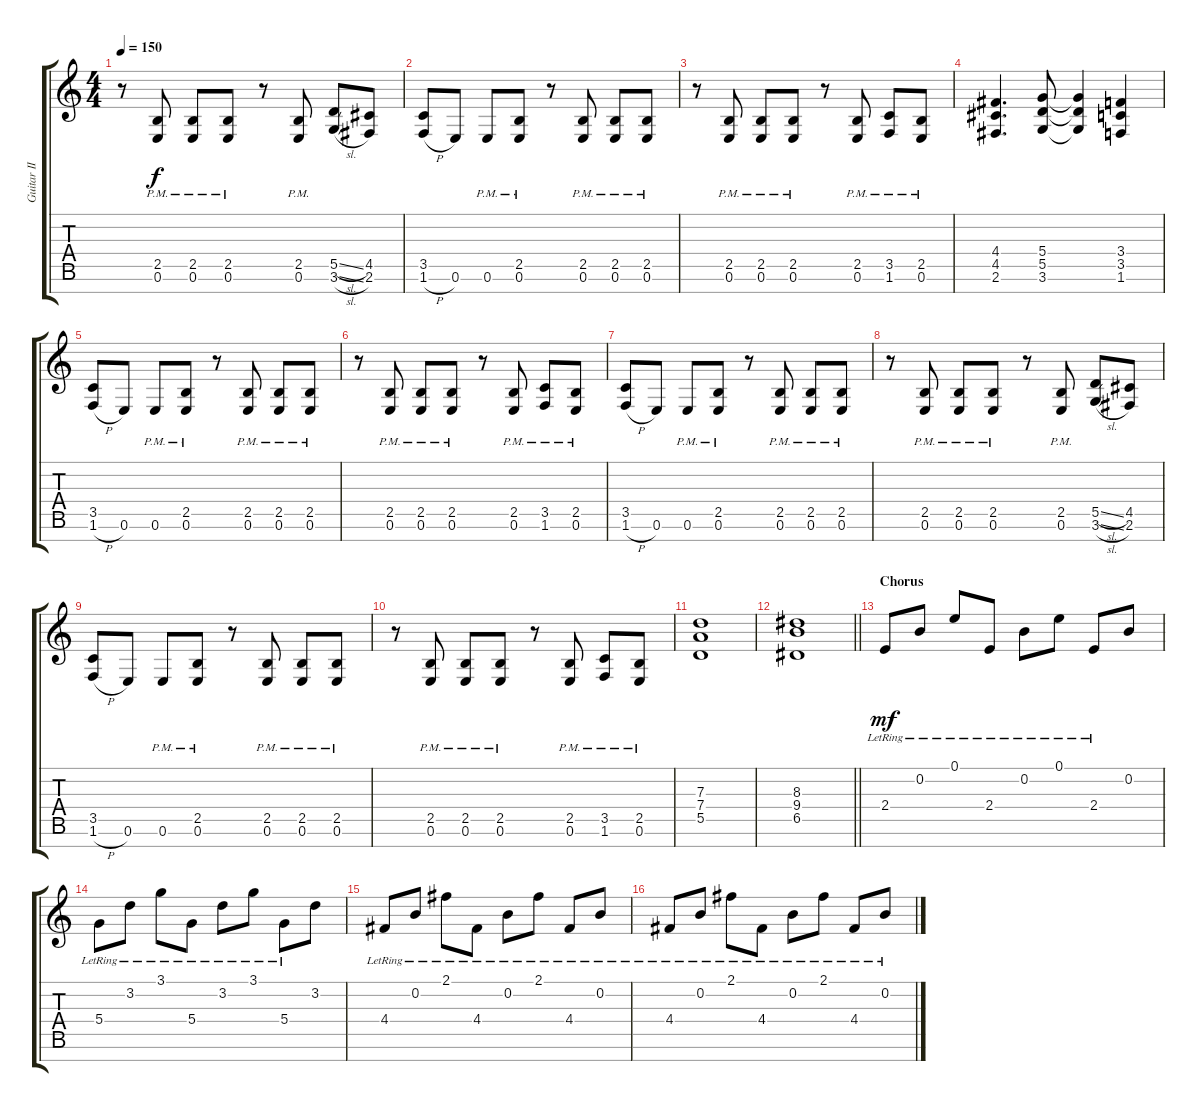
\track ("Guitar II" "Guitar II") {instrument distortionguitar}
\staff {score tabs}
\tuning (E4 B3 G3 D3 A2 E2 B1) {hide}
\ts (4 4)
\tempo 150
\clef g2
\ks c
r.8{dy f} (2.5{pm} 0.6{pm}).8 (2.5{pm} 0.6{pm}).8 (2.5{pm} 0.6{pm}).8 r.8 (2.5{pm} 0.6{pm}).8 (5.5{sl} 3.6{sl}).8 (4.5 2.6).8 |
(3.5 1.6{h}).8 0.6.8 0.6{pm}.8 (2.5{pm} 0.6{pm}).8 r.8 (2.5{pm} 0.6{pm}).8 (2.5{pm} 0.6{pm}).8 (2.5{pm} 0.6{pm}).8 |
r.8 (2.5{pm} 0.6{pm}).8 (2.5{pm} 0.6{pm}).8 (2.5{pm} 0.6{pm}).8 r.8 (2.5{pm} 0.6{pm}).8 (3.5{pm} 1.6{pm}).8 (2.5{pm} 0.6{pm}).8 |
(4.4 4.5 2.6).4{d} (5.4 5.5 3.6).8 (5.4{t} 5.5{t} 3.6{t}).4 (3.4 3.5 1.6).4 |
(3.5 1.6{h}).8 0.6.8 0.6{pm}.8 (2.5{pm} 0.6{pm}).8 r.8 (2.5{pm} 0.6{pm}).8 (2.5{pm} 0.6{pm}).8 (2.5{pm} 0.6{pm}).8 |
r.8 (2.5{pm} 0.6{pm}).8 (2.5{pm} 0.6{pm}).8 (2.5{pm} 0.6{pm}).8 r.8 (2.5{pm} 0.6{pm}).8 (3.5{pm} 1.6{pm}).8 (2.5{pm} 0.6{pm}).8 |
(3.5 1.6{h}).8 0.6.8 0.6{pm}.8 (2.5{pm} 0.6{pm}).8 r.8 (2.5{pm} 0.6{pm}).8 (2.5{pm} 0.6{pm}).8 (2.5{pm} 0.6{pm}).8 |
r.8 (2.5{pm} 0.6{pm}).8 (2.5{pm} 0.6{pm}).8 (2.5{pm} 0.6{pm}).8 r.8 (2.5{pm} 0.6{pm}).8 (5.5{sl} 3.6{sl}).8 (4.5 2.6).8 |
(3.5 1.6{h}).8 0.6.8 0.6{pm}.8 (2.5{pm} 0.6{pm}).8 r.8 (2.5{pm} 0.6{pm}).8 (2.5{pm} 0.6{pm}).8 (2.5{pm} 0.6{pm}).8 |
r.8 (2.5{pm} 0.6{pm}).8 (2.5{pm} 0.6{pm}).8 (2.5{pm} 0.6{pm}).8 r.8 (2.5{pm} 0.6{pm}).8 (3.5{pm} 1.6{pm}).8 (2.5{pm} 0.6{pm}).8 |
(7.3 7.4 5.5).1 |
\barLineRight lightlight
(8.3 9.4 6.5).1 |
\section ("" "Chorus")
2.4{lr}.8{dy mf} 0.2{lr}.8 0.1{lr}.8 2.4{lr}.8 0.2{lr}.8 0.1{lr}.8 2.4{lr}.8 0.2.8 |
5.4{lr}.8 3.2{lr}.8 3.1{lr}.8 5.4{lr}.8 3.2{lr}.8 3.1{lr}.8 5.4{lr}.8 3.2.8 |
4.4{lr}.8 0.2{lr}.8 2.1{lr}.8 4.4{lr}.8 0.2{lr}.8 2.1{lr}.8 4.4{lr}.8 0.2{lr}.8 |
4.4{lr}.8 0.2{lr}.8 2.1{lr}.8 4.4{lr}.8 0.2{lr}.8 2.1{lr}.8 4.4{lr}.8 0.2{lr}.8
